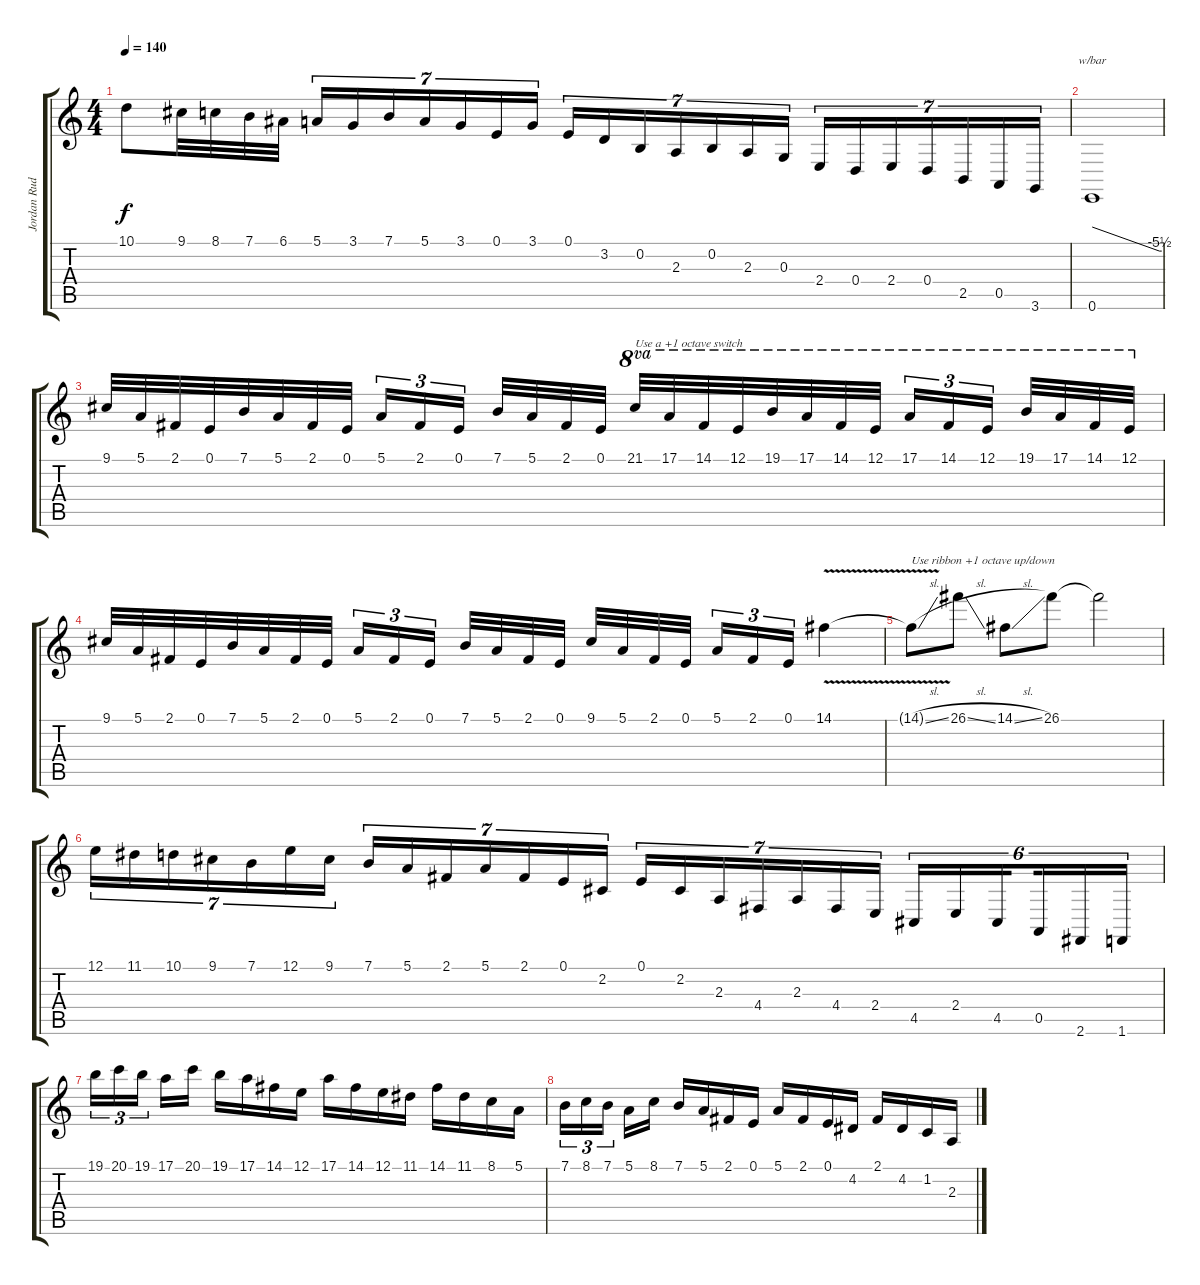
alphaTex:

\track ("Jordan Rudess - Overdub 1" "Jordan Rud") {instrument synthstrings1}
\staff {score tabs}
\tuning (E4 B3 G3 D3 A2 E2) {hide}
\ts (4 4)
\tempo 140
\clef g2
\ks c
10.1.8{dy f} 9.1.32 8.1.32 7.1.32 6.1.32 5.1.16{tu (7 4)} 3.1.16{tu (7 4)} 7.1.16{tu (7 4)} 5.1.16{tu (7 4)} 3.1.16{tu (7 4)} 0.1.16{tu (7 4)} 3.1.16{tu (7 4)} 0.1.16{tu (7 4)} 3.2.16{tu (7 4)} 0.2.16{tu (7 4)} 2.3.16{tu (7 4)} 0.2.16{tu (7 4)} 2.3.16{tu (7 4)} 0.3.16{tu (7 4)} 2.4.16{tu (7 4)} 0.4.16{tu (7 4)} 2.4.16{tu (7 4)} 0.4.16{tu (7 4)} 2.5.16{tu (7 4)} 0.5.16{tu (7 4)} 3.6.16{tu (7 4)} |
0.6.1{tbe (custom default 0 0 58 -22 60 -22)} |
9.1.32 5.1.32 2.1.32 0.1.32 7.1.32 5.1.32 2.1.32 0.1.32 5.1.16{tu (3 2)} 2.1.16{tu (3 2)} 0.1.16{tu (3 2) beam splitsecondary} 7.1.32 5.1.32 2.1.32 0.1.32 21.1.32{ot 8va txt "Use a +1 octave switch"} 17.1.32{ot 8va} 14.1.32{ot 8va} 12.1.32{ot 8va} 19.1.32{ot 8va} 17.1.32{ot 8va} 14.1.32{ot 8va} 12.1.32{ot 8va} 17.1.16{tu (3 2) ot 8va} 14.1.16{tu (3 2) ot 8va} 12.1.16{tu (3 2) ot 8va beam splitsecondary} 19.1.32{ot 8va} 17.1.32{ot 8va} 14.1.32{ot 8va} 12.1.32{ot 8va} |
9.1.32 5.1.32 2.1.32 0.1.32 7.1.32 5.1.32 2.1.32 0.1.32 5.1.16{tu (3 2)} 2.1.16{tu (3 2)} 0.1.16{tu (3 2) beam splitsecondary} 7.1.32 5.1.32 2.1.32 0.1.32 9.1.32 5.1.32 2.1.32 0.1.32{beam splitsecondary} 5.1.16{tu (3 2)} 2.1.16{tu (3 2)} 0.1.16{tu (3 2)} 14.1{v}.4 |
14.1{sl t}.8{txt "Use ribbon +1 octave up/down"} 26.1{sl}.8 14.1{sl}.8 26.1.8 26.1{t}.2 |
12.1.16{tu (7 4)} 11.1.16{tu (7 4)} 10.1.16{tu (7 4)} 9.1.16{tu (7 4)} 7.1.16{tu (7 4)} 12.1.16{tu (7 4)} 9.1.16{tu (7 4)} 7.1.16{tu (7 4)} 5.1.16{tu (7 4)} 2.1.16{tu (7 4)} 5.1.16{tu (7 4)} 2.1.16{tu (7 4)} 0.1.16{tu (7 4)} 2.2.16{tu (7 4)} 0.1.16{tu (7 4)} 2.2.16{tu (7 4)} 2.3.16{tu (7 4)} 4.4.16{tu (7 4)} 2.3.16{tu (7 4)} 4.4.16{tu (7 4)} 2.4.16{tu (7 4)} 4.5.16{tu (6 4)} 2.4.16{tu (6 4)} 4.5.16{tu (6 4) beam splitsecondary} 0.5.16{tu (6 4)} 2.6.16{tu (6 4)} 1.6.16{tu (6 4)} |
19.1.16{tu (3 2)} 20.1.16{tu (3 2)} 19.1.16{tu (3 2) beam splitsecondary} 17.1.16 20.1.16 19.1.16 17.1.16 14.1.16 12.1.16 17.1.16 14.1.16 12.1.16 11.1.16 14.1.16 11.1.16 8.1.16 5.1.16 |
7.1.16{tu (3 2)} 8.1.16{tu (3 2)} 7.1.16{tu (3 2) beam splitsecondary} 5.1.16 8.1.16 7.1.16 5.1.16 2.1.16 0.1.16 5.1.16 2.1.16 0.1.16 4.2.16 2.1.16 4.2.16 1.2.16 2.3.16
